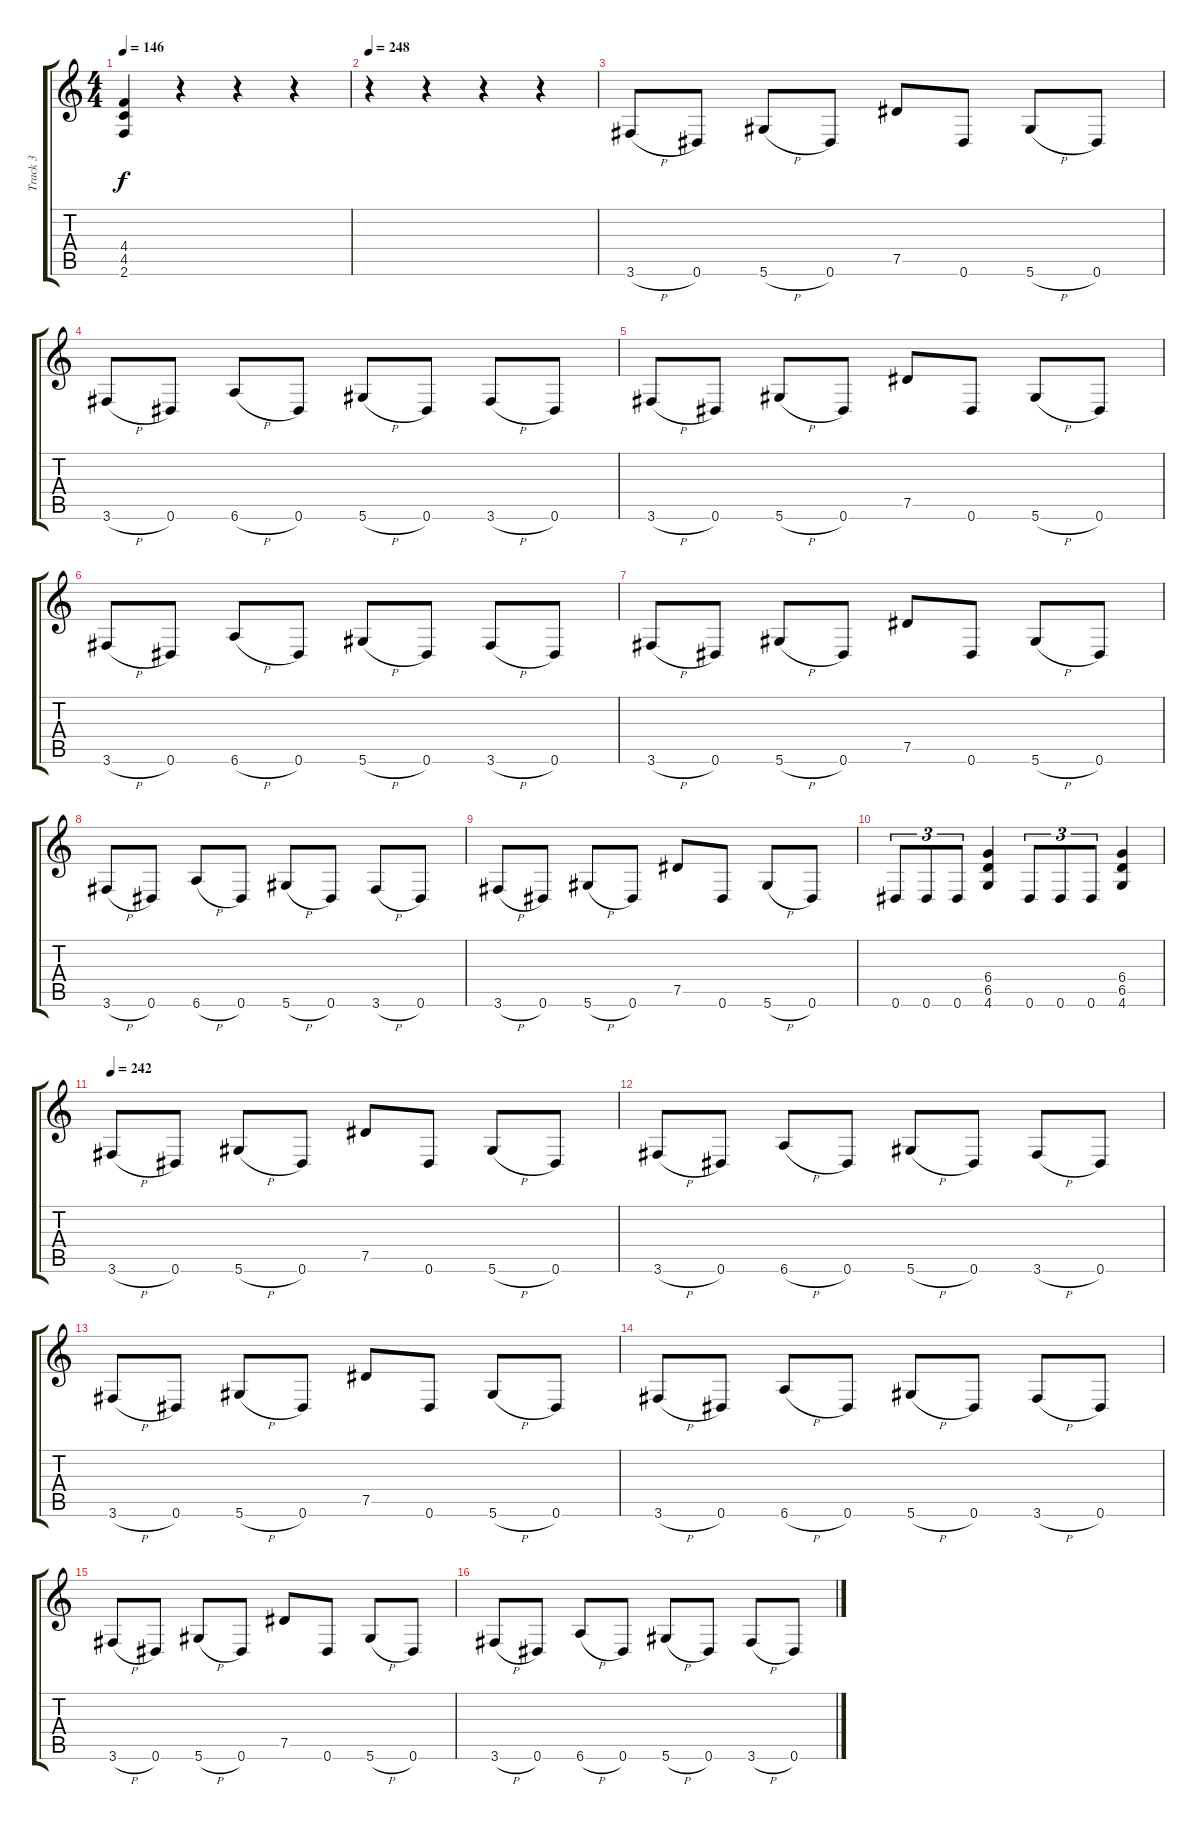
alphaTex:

\track ("Track 3" "Track 3") {instrument distortionguitar}
\staff {score tabs}
\tuning (Eb4 Bb3 Gb3 Db3 Ab2 Eb2) {hide}
\ts (4 4)
\tempo 146
\clef g2
\ks c
(4.4 4.5 2.6).4{dy f} r.4 r.4 r.4 |
\tempo 248
r.4 r.4 r.4 r.4 |
3.6{h}.8 0.6.8 5.6{h}.8 0.6.8 7.5.8 0.6.8 5.6{h}.8 0.6.8 |
3.6{h}.8 0.6.8 6.6{h}.8 0.6.8 5.6{h}.8 0.6.8 3.6{h}.8 0.6.8 |
3.6{h}.8 0.6.8 5.6{h}.8 0.6.8 7.5.8 0.6.8 5.6{h}.8 0.6.8 |
3.6{h}.8 0.6.8 6.6{h}.8 0.6.8 5.6{h}.8 0.6.8 3.6{h}.8 0.6.8 |
3.6{h}.8 0.6.8 5.6{h}.8 0.6.8 7.5.8 0.6.8 5.6{h}.8 0.6.8 |
3.6{h}.8 0.6.8 6.6{h}.8 0.6.8 5.6{h}.8 0.6.8 3.6{h}.8 0.6.8 |
3.6{h}.8 0.6.8 5.6{h}.8 0.6.8 7.5.8 0.6.8 5.6{h}.8 0.6.8 |
0.6.8{tu (3 2)} 0.6.8{tu (3 2)} 0.6.8{tu (3 2)} (6.4 6.5 4.6).4 0.6.8{tu (3 2)} 0.6.8{tu (3 2)} 0.6.8{tu (3 2)} (6.4 6.5 4.6).4 |
\tempo 242
3.6{h}.8 0.6.8 5.6{h}.8 0.6.8 7.5.8 0.6.8 5.6{h}.8 0.6.8 |
3.6{h}.8 0.6.8 6.6{h}.8 0.6.8 5.6{h}.8 0.6.8 3.6{h}.8 0.6.8 |
3.6{h}.8 0.6.8 5.6{h}.8 0.6.8 7.5.8 0.6.8 5.6{h}.8 0.6.8 |
3.6{h}.8 0.6.8 6.6{h}.8 0.6.8 5.6{h}.8 0.6.8 3.6{h}.8 0.6.8 |
3.6{h}.8 0.6.8 5.6{h}.8 0.6.8 7.5.8 0.6.8 5.6{h}.8 0.6.8 |
3.6{h}.8 0.6.8 6.6{h}.8 0.6.8 5.6{h}.8 0.6.8 3.6{h}.8 0.6.8
